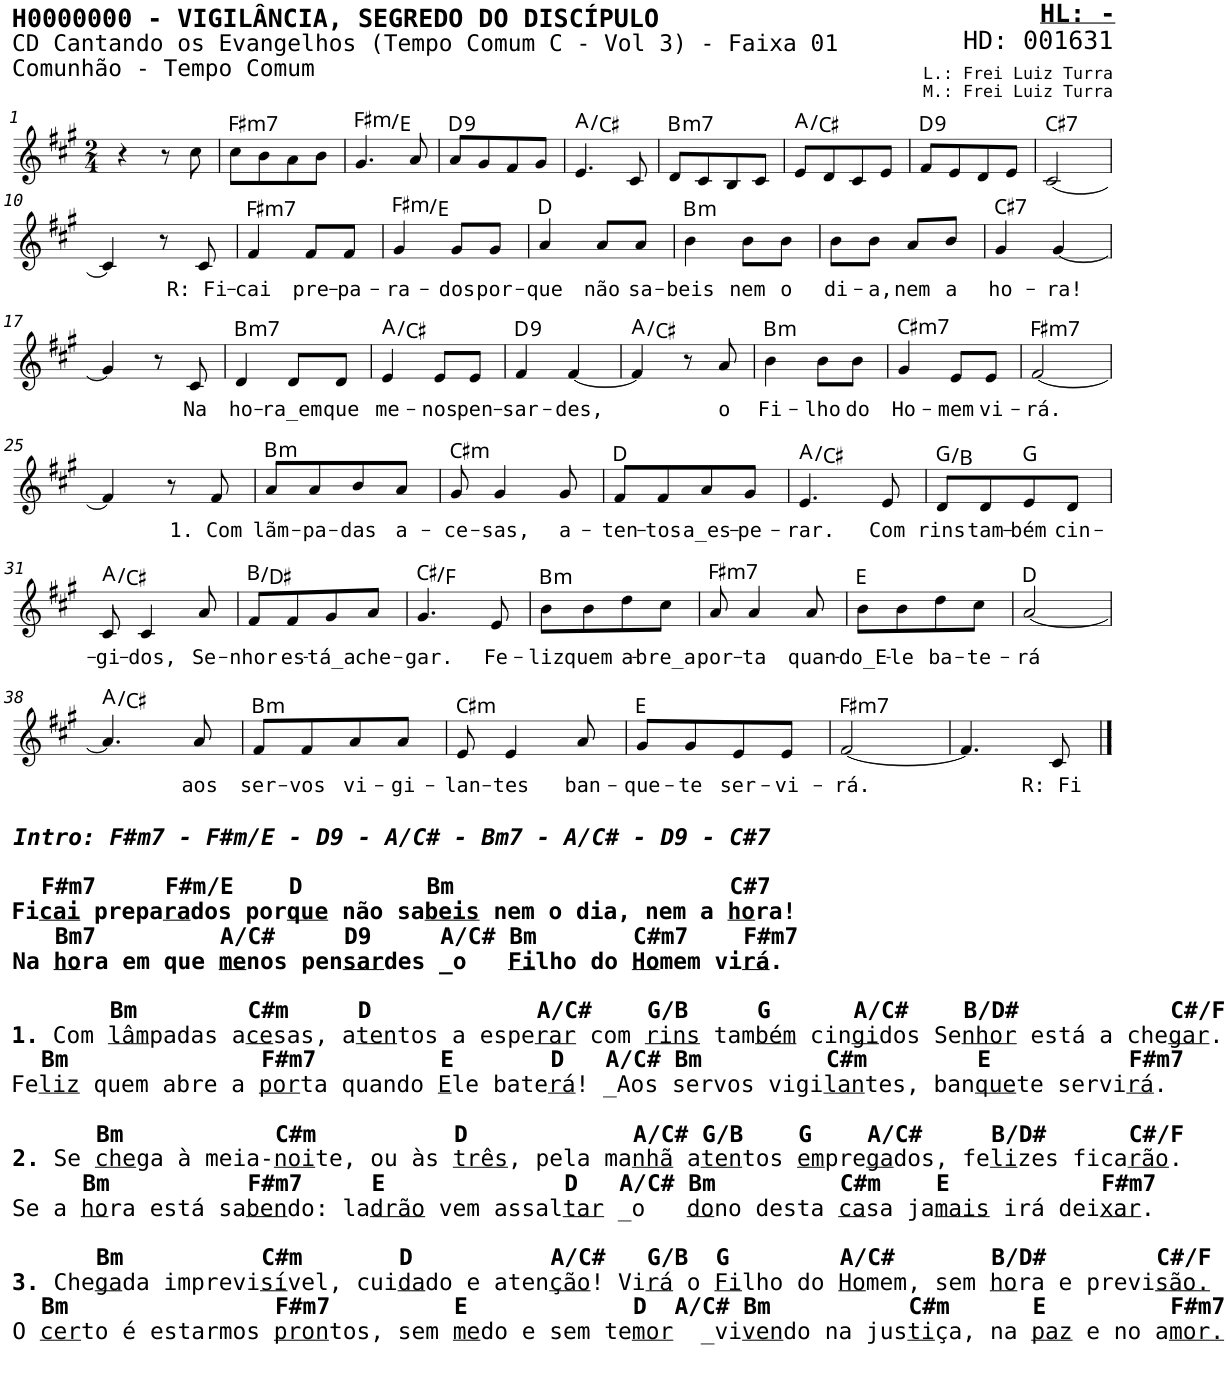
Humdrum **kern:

**kern	**text	**harte
*part1	*part1	*part1
*staff1	*staff1	*
*I"Voz	*	*
*I'V	*	*
*stria5	*	*
*clefG2	*	*
*k[f#c#g#]	*	*
*M2/4	*	*
=1	=1	=1
4r	.	.
8r	.	.
8cc#\	.	.
=2	=2	=2
!	!	!LO:H:kt=m7
8cc#\L	.	F#:min7
8b\	.	.
8a\	.	.
8b\J	.	.
=3	=3	=3
!	!	!LO:H:kt=m
4.g#/	.	F#:min/b7
8a/	.	.
=4	=4	=4
!	!	!LO:H:kt=9
8a/L	.	D:9
8g#/	.	.
8f#/	.	.
8g#/J	.	.
=5	=5	=5
4.e/	.	A:maj/3
8c#/	.	.
=6	=6	=6
!	!	!LO:H:kt=m7
8d/L	.	B:min7
8c#/	.	.
8B/	.	.
8c#/J	.	.
=7	=7	=7
8e/L	.	A:maj/3
8d/	.	.
8c#/	.	.
8e/J	.	.
=8	=8	=8
!	!	!LO:H:kt=9
8f#/L	.	D:9
8e/	.	.
8d/	.	.
8e/J	.	.
=9	=9	=9
!	!	!LO:H:kt=7
[2c#/	.	C#:7
!!LO:LB:g=z
=10	=10	=10
4c#/]	.	.
8r	.	.
!	!LO:LY:b	!
8c#/	R: Fi-	.
=11	=11	=11
!	!LO:LY:b	!LO:H:kt=m7
4f#/	-cai	F#:min7
!	!LO:LY:b	!
8f#/L	pre-	.
!	!LO:LY:b	!
8f#/J	-pa-	.
=12	=12	=12
!	!LO:LY:b	!LO:H:kt=m
4g#/	-ra-	F#:min/b7
!	!LO:LY:b	!
8g#/L	-dos	.
!	!LO:LY:b	!
8g#/J	por-	.
=13	=13	=13
!	!LO:LY:b	!
4a/	-que	D:maj
!	!LO:LY:b	!
8a/L	não	.
!	!LO:LY:b	!
8a/J	sa-	.
=14	=14	=14
!	!LO:LY:b	!LO:H:kt=m
4b\	-beis	B:min
!	!LO:LY:b	!
8b\L	nem	.
!	!LO:LY:b	!
8b\J	o	.
=15	=15	=15
!	!LO:LY:b	!
8b\L	di-	.
!	!LO:LY:b	!
8b\J	-a,	.
!	!LO:LY:b	!
8a/L	nem	.
!	!LO:LY:b	!
8b/J	a	.
=16	=16	=16
!	!LO:LY:b	!LO:H:kt=7
4g#/	ho-	C#:7
!	!LO:LY:b	!
[4g#/	-ra!	.
!!LO:LB:g=z
=17	=17	=17
4g#/]	.	.
8r	.	.
!	!LO:LY:b	!
8c#/	Na	.
=18	=18	=18
!	!LO:LY:b	!LO:H:kt=m7
4d/	ho-	B:min7
!	!LO:LY:b	!
8d/L	-ra_em	.
!	!LO:LY:b	!
8d/J	que	.
=19	=19	=19
!	!LO:LY:b	!
4e/	me-	A:maj/3
!	!LO:LY:b	!
8e/L	-nos	.
!	!LO:LY:b	!
8e/J	pen-	.
=20	=20	=20
!	!LO:LY:b	!LO:H:kt=9
4f#/	-sar-	D:9
!	!LO:LY:b	!
[4f#/	-des,	.
=21	=21	=21
4f#/]	.	A:maj/3
8r	.	.
!	!LO:LY:b	!
8a/	o	.
=22	=22	=22
!	!LO:LY:b	!LO:H:kt=m
4b\	Fi-	B:min
!	!LO:LY:b	!
8b\L	-lho	.
!	!LO:LY:b	!
8b\J	do	.
=23	=23	=23
!	!LO:LY:b	!LO:H:kt=m7
4g#/	Ho-	C#:min7
!	!LO:LY:b	!
8e/L	-mem	.
!	!LO:LY:b	!
8e/J	vi-	.
=24	=24	=24
!	!LO:LY:b	!LO:H:kt=m7
[2f#/	-rá.	F#:min7
!!LO:LB:g=z
=25	=25	=25
4f#/]	.	.
8r	.	.
!	!LO:LY:b	!
8f#/	1. Com	.
=26	=26	=26
!	!LO:LY:b	!LO:H:kt=m
8a/L	lãm-	B:min
!	!LO:LY:b	!
8a/	-pa-	.
!	!LO:LY:b	!
8b/	-das	.
!	!LO:LY:b	!
8a/J	a-	.
=27	=27	=27
!	!LO:LY:b	!LO:H:kt=m
8g#/	-ce-	C#:min
!	!LO:LY:b	!
4g#/	-sas,	.
!	!LO:LY:b	!
8g#/	a-	.
=28	=28	=28
!	!LO:LY:b	!
8f#/L	-ten-	D:maj
!	!LO:LY:b	!
8f#/	-tos	.
!	!LO:LY:b	!
8a/	a_es-	.
!	!LO:LY:b	!
8g#/J	-pe-	.
=29	=29	=29
!	!LO:LY:b	!
4.e/	-rar.	A:maj/3
!	!LO:LY:b	!
8e/	Com	.
=30	=30	=30
!	!LO:LY:b	!
8d/L	rins	G:maj/3
!	!LO:LY:b	!
8d/	tam-	.
!	!LO:LY:b	!
8e/	-bém	G:maj
!	!LO:LY:b	!
8d/J	cin-	.
!!LO:LB:g=z
=31	=31	=31
!	!LO:LY:b	!
8c#/	-gi-	A:maj/3
!	!LO:LY:b	!
4c#/	-dos,	.
!	!LO:LY:b	!
8a/	Se-	.
=32	=32	=32
!	!LO:LY:b	!
8f#/L	-nhor	B:maj/3
!	!LO:LY:b	!
8f#/	es-	.
!	!LO:LY:b	!
8g#/	-tá_a	.
!	!LO:LY:b	!
8a/J	che-	.
=33	=33	=33
!	!LO:LY:b	!
4.g#/	-gar.	C#:maj/b4
!	!LO:LY:b	!
8e/	Fe-	.
=34	=34	=34
!	!LO:LY:b	!LO:H:kt=m
8b\L	-liz	B:min
!	!LO:LY:b	!
8b\	quem	.
!	!LO:LY:b	!
8dd\	a-	.
!	!LO:LY:b	!
8cc#\J	-bre_a	.
=35	=35	=35
!	!LO:LY:b	!LO:H:kt=m7
8a/	por-	F#:min7
!	!LO:LY:b	!
4a/	-ta	.
!	!LO:LY:b	!
8a/	quan-	.
=36	=36	=36
!	!LO:LY:b	!
8b\L	-do_E-	E:maj
!	!LO:LY:b	!
8b\	-le	.
!	!LO:LY:b	!
8dd\	ba-	.
!	!LO:LY:b	!
8cc#\J	-te-	.
=37	=37	=37
!	!LO:LY:b	!
[2a/	-rá	D:maj
!!LO:LB:g=z
=38	=38	=38
!LO:TX:b:Bi:t=Intro&colon; F#m7 - F#m/E - D9 - A/C# - Bm7 - A/C# - D9 - C#7	!	!
!LO:TX:b:t=F#m7     F#m/E    D         Bm                    C#7	!	!
!LO:TX:b:t=Fi	!	!
!LO:TX:b:t=cai	!	!
!LO:TX:b:t=prepa	!	!
!LO:TX:b:t=ra	!	!
!LO:TX:b:t=dos por	!	!
!LO:TX:b:t=que	!	!
!LO:TX:b:t=não sa	!	!
!LO:TX:b:t=beis	!	!
!LO:TX:b:t=nem o dia, nem a	!	!
!LO:TX:b:t=ho	!	!
!LO:TX:b:t=ra!	!	!
!LO:TX:b:t=Bm7         A/C#     D9     A/C# Bm       C#m7    F#m7	!	!
!LO:TX:b:t=Na	!	!
!LO:TX:b:t=ho	!	!
!LO:TX:b:t=ra em que	!	!
!LO:TX:b:t=me	!	!
!LO:TX:b:t=nos pen	!	!
!LO:TX:b:t=sar	!	!
!LO:TX:b:t=des _o	!	!
!LO:TX:b:t=Fi	!	!
!LO:TX:b:t=lho do	!	!
!LO:TX:b:t=Ho	!	!
!LO:TX:b:t=mem vi	!	!
!LO:TX:b:t=rá	!	!
!LO:TX:b:t=.	!	!
!LO:TX:b:t=Bm        C#m &nbsp;   D            A/C#    G/B     G      A/C#    B/D# &nbsp;         C#/F	!	!
!LO:TX:b:t=1.	!	!
!LO:TX:b:t=Com	!	!
!LO:TX:b:t=lâm	!	!
!LO:TX:b:t=padas a	!	!
!LO:TX:b:t=ce	!	!
!LO:TX:b:t=sas, a	!	!
!LO:TX:b:t=ten	!	!
!LO:TX:b:t=tos a espe	!	!
!LO:TX:b:t=rar	!	!
!LO:TX:b:t=com	!	!
!LO:TX:b:t=rins	!	!
!LO:TX:b:t=tam	!	!
!LO:TX:b:t=bém	!	!
!LO:TX:b:t=cin	!	!
!LO:TX:b:t=gi	!	!
!LO:TX:b:t=dos Se	!	!
!LO:TX:b:t=nhor	!	!
!LO:TX:b:t=está a che	!	!
!LO:TX:b:t=gar	!	!
!LO:TX:b:t=.	!	!
!LO:TX:b:B:t=Bm              F#m7         E       D   A/C# Bm         C#m        E          F#m7	!	!
!LO:TX:b:t=Fe	!	!
!LO:TX:b:t=liz	!	!
!LO:TX:b:t=quem abre a	!	!
!LO:TX:b:t=por	!	!
!LO:TX:b:t=ta quando	!	!
!LO:TX:b:t=E	!	!
!LO:TX:b:t=le bate	!	!
!LO:TX:b:t=rá	!	!
!LO:TX:b:t=! _Aos servos vigi	!	!
!LO:TX:b:t=lan	!	!
!LO:TX:b:t=tes, ban	!	!
!LO:TX:b:t=que	!	!
!LO:TX:b:t=te servi	!	!
!LO:TX:b:t=rá	!	!
!LO:TX:b:t=.	!	!
!LO:TX:b:B:t=Bm           C#m &nbsp;        D            A/C# G/B    G    A/C#     B/D# &nbsp;    C#/F	!	!
!LO:TX:b:t=2.	!	!
!LO:TX:b:t=Se	!	!
!LO:TX:b:t=che	!	!
!LO:TX:b:t=ga à meia-	!	!
!LO:TX:b:t=noi	!	!
!LO:TX:b:t=te, ou às	!	!
!LO:TX:b:t=três	!	!
!LO:TX:b:t=, pela ma	!	!
!LO:TX:b:t=nhã	!	!
!LO:TX:b:t=a	!	!
!LO:TX:b:t=ten	!	!
!LO:TX:b:t=tos	!	!
!LO:TX:b:t=em	!	!
!LO:TX:b:t=pre	!	!
!LO:TX:b:t=ga	!	!
!LO:TX:b:t=dos, fe	!	!
!LO:TX:b:t=li	!	!
!LO:TX:b:t=zes fica	!	!
!LO:TX:b:t=rão	!	!
!LO:TX:b:t=.	!	!
!LO:TX:b:B:t=Bm          F#m7     E             D   A/C# Bm         C#m    E           F#m7	!	!
!LO:TX:b:t=Se a	!	!
!LO:TX:b:t=ho	!	!
!LO:TX:b:t=ra está sa	!	!
!LO:TX:b:t=ben	!	!
!LO:TX:b:t=do&colon; la	!	!
!LO:TX:b:t=drão	!	!
!LO:TX:b:t=vem assal	!	!
!LO:TX:b:t=tar	!	!
!LO:TX:b:t=_o	!	!
!LO:TX:b:t=do	!	!
!LO:TX:b:t=no desta	!	!
!LO:TX:b:t=ca	!	!
!LO:TX:b:t=sa ja	!	!
!LO:TX:b:t=mais	!	!
!LO:TX:b:t=irá dei	!	!
!LO:TX:b:t=xar	!	!
!LO:TX:b:t=.	!	!
!LO:TX:b:B:t=Bm          C#m &nbsp;     D          A/C#   G/B  G        A/C#       B/D# &nbsp;      C#/F	!	!
!LO:TX:b:t=3.	!	!
!LO:TX:b:t=Che	!	!
!LO:TX:b:t=ga	!	!
!LO:TX:b:t=da imprevi	!	!
!LO:TX:b:t=sí	!	!
!LO:TX:b:t=vel, cui	!	!
!LO:TX:b:t=da	!	!
!LO:TX:b:t=do e aten	!	!
!LO:TX:b:t=ção	!	!
!LO:TX:b:t=! Vi	!	!
!LO:TX:b:t=rá	!	!
!LO:TX:b:t=o	!	!
!LO:TX:b:t=Fi	!	!
!LO:TX:b:t=lho do	!	!
!LO:TX:b:t=Ho	!	!
!LO:TX:b:t=mem, sem	!	!
!LO:TX:b:t=ho	!	!
!LO:TX:b:t=ra e previ	!	!
!LO:TX:b:t=são.	!	!
!LO:TX:b:B:t=Bm               F#m7         E            D  A/C# Bm          C#m      E         F#m7	!	!
!LO:TX:b:t=O	!	!
!LO:TX:b:t=cer	!	!
!LO:TX:b:t=to é estarmos	!	!
!LO:TX:b:t=pron	!	!
!LO:TX:b:t=tos, sem	!	!
!LO:TX:b:t=me	!	!
!LO:TX:b:t=do e sem te	!	!
!LO:TX:b:t=mor	!	!
!LO:TX:b:t=_vi	!	!
!LO:TX:b:t=ven	!	!
!LO:TX:b:t=do na jus	!	!
!LO:TX:b:t=ti	!	!
!LO:TX:b:t=ça, na	!	!
!LO:TX:b:t=paz	!	!
!LO:TX:b:t=e no a	!	!
!LO:TX:b:t=mor.	!	!
4.a/]	.	A:maj/3
!	!LO:LY:b	!
8a/	aos	.
=39	=39	=39
!	!LO:LY:b	!LO:H:kt=m
8f#/L	ser-	B:min
!	!LO:LY:b	!
8f#/	-vos	.
!	!LO:LY:b	!
8a/	vi-	.
!	!LO:LY:b	!
8a/J	-gi-	.
=40	=40	=40
!	!LO:LY:b	!LO:H:kt=m
8e/	-lan-	C#:min
!	!LO:LY:b	!
4e/	-tes	.
!	!LO:LY:b	!
8a/	ban-	.
=41	=41	=41
!	!LO:LY:b	!
8g#/L	-que-	E:maj
!	!LO:LY:b	!
8g#/	-te	.
!	!LO:LY:b	!
8e/	ser-	.
!	!LO:LY:b	!
8e/J	-vi-	.
=42	=42	=42
!	!LO:LY:b	!LO:H:kt=m7
[2f#/	-rá.	F#:min7
=43	=43	=43
4.f#/]	.	.
!	!LO:LY:b	!
8c#/	R: Fi	.
==	==	==
*-	*-	*-
